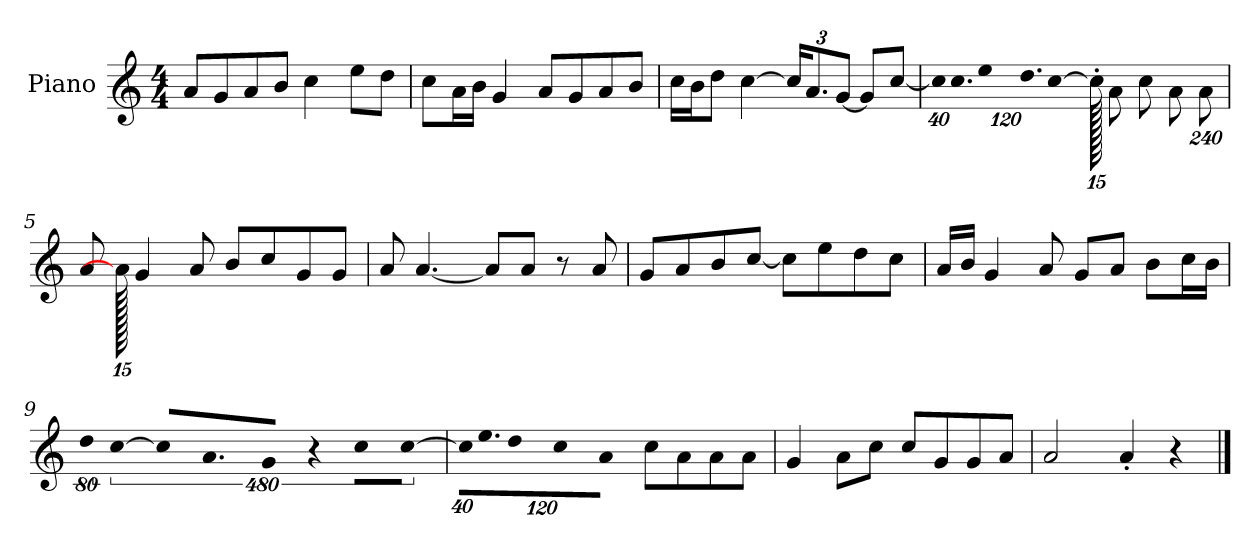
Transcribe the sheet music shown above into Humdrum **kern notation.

**kern
*part1
*staff1
*I"Piano
*I'P-no
*clefG2
*k[]
*M4/4
*MM90
=1
8a/L
8g/
8a/
8b/J
4cc\
8ee\L
8dd\J
=2
8cc\L
16a\L
16b\JJ
4g/
8a/L
8g/
8a/
8b/J
=3
16cc\LL
16b\J
8dd\J
[4cc\
*Xbrackettup
24cc/KL]
12.a/
[12g/J
8g/L]
[8cc/J
=4
!LO:N:vis=32
640%23cc\KLL]
!LO:N:vis=16.
960%103cc\J
!LO:N:vis=8
960%137ee\
!LO:N:vis=16.
960%103dd\L
[384%41cc\J
1920cc'\]
8a\L
8cc\
8a\
[1920%239a\J
!!LO:LB:g=z
=5
8a/
1920a\]
4g/
8a/
8b/L
8cc/
8g/
8g/J
=6
8a/
[4.a/
8a/L]
8a/J
8r
8a/
=7
8g/L
8a/
8b/
[8cc/J
8cc\L]
8ee\
8dd\
8cc\J
=8
16a/LL
16b/JJ
4g/
8a/
8g/L
8a/J
8b\L
16cc\L
16b\JJ
=9
*brackettup
!LO:N:vis=8
640%71dd\
!LO:N:vis=4
[1920%427cc\
!LO:N:vis=16
1920%107cc/KL]
9.a/
!LO:N:vis=8
640%71g/J
!LO:N:vis=8
640%71r
!LO:N:vis=8
640%71cc\L
!LO:N:vis=8
[640%71cc\J
!!LO:LB:g=z
=10
*Xbrackettup
!LO:N:vis=32
640%23cc\KLL]
!LO:N:vis=16.
960%103ee\J
!LO:N:vis=8
960%137dd\
!LO:N:vis=16
1920%137cc\K
!LO:N:vis=8
960%137a\J
8cc\L
8a\
8a\
8a\J
=11
4g/
8a\L
8cc\J
8cc/L
8g/
8g/
8a/J
=12
2a/
4a'/
4r
==
*-
